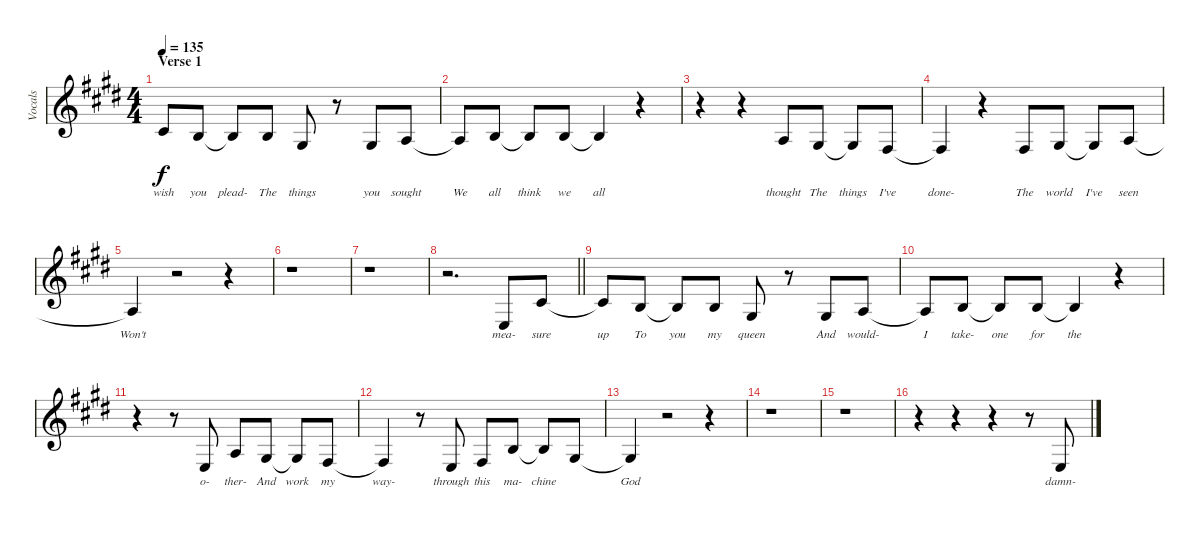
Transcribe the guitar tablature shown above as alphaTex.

\track ("Vocals" "Vocals") {instrument oboe}
\staff {score}
\tuning (E4 B3 G3 D3 A2 E2) {hide}
\ts (4 4)
\section ("" "Verse 1")
\tempo 135
\clef g2
\ks c#minor
6.3{t}.8{lyrics (0 "wish") lyrics (1 "") lyrics (2 "") lyrics (3 "") lyrics (4 "") dy f} 4.3.8{lyrics (0 "you") lyrics (1 "") lyrics (2 "") lyrics (3 "") lyrics (4 "")} 4.3{t}.8{lyrics (0 "plead-") lyrics (1 "") lyrics (2 "") lyrics (3 "") lyrics (4 "")} 4.3.8{lyrics (0 "The") lyrics (1 "") lyrics (2 "") lyrics (3 "") lyrics (4 "")} 1.3.8{lyrics (0 "things") lyrics (1 "") lyrics (2 "") lyrics (3 "") lyrics (4 "")} r.8 1.3.8{lyrics (0 "you") lyrics (1 "") lyrics (2 "") lyrics (3 "") lyrics (4 "")} 2.3.8{lyrics (0 "sought") lyrics (1 "") lyrics (2 "") lyrics (3 "") lyrics (4 "")} |
2.3{t}.8{lyrics (0 "We") lyrics (1 "") lyrics (2 "") lyrics (3 "") lyrics (4 "")} 4.3.8{lyrics (0 "all") lyrics (1 "") lyrics (2 "") lyrics (3 "") lyrics (4 "")} 4.3{t}.8{lyrics (0 "think") lyrics (1 "") lyrics (2 "") lyrics (3 "") lyrics (4 "")} 4.3.8{lyrics (0 "we") lyrics (1 "") lyrics (2 "") lyrics (3 "") lyrics (4 "")} 4.3{t}.4{lyrics (0 "all") lyrics (1 "") lyrics (2 "") lyrics (3 "") lyrics (4 "")} r.4 |
r.4 r.4 2.3.8{lyrics (0 "thought") lyrics (1 "") lyrics (2 "") lyrics (3 "") lyrics (4 "")} 1.3.8{lyrics (0 "The") lyrics (1 "") lyrics (2 "") lyrics (3 "") lyrics (4 "")} 1.3{t}.8{lyrics (0 "things") lyrics (1 "") lyrics (2 "") lyrics (3 "") lyrics (4 "")} 4.4.8{lyrics (0 "I've") lyrics (1 "") lyrics (2 "") lyrics (3 "") lyrics (4 "")} |
4.4{t}.4{lyrics (0 "done-") lyrics (1 "") lyrics (2 "") lyrics (3 "") lyrics (4 "")} r.4 4.4.8{lyrics (0 "The") lyrics (1 "") lyrics (2 "") lyrics (3 "") lyrics (4 "")} 1.3.8{lyrics (0 "world") lyrics (1 "") lyrics (2 "") lyrics (3 "") lyrics (4 "")} 1.3{t}.8{lyrics (0 "I've") lyrics (1 "") lyrics (2 "") lyrics (3 "") lyrics (4 "")} 2.3.8{lyrics (0 "seen") lyrics (1 "") lyrics (2 "") lyrics (3 "") lyrics (4 "")} |
2.3{t}.4{lyrics (0 "Won't") lyrics (1 "") lyrics (2 "") lyrics (3 "") lyrics (4 "")} r.2 r.4 |
r.1 |
r.1 |
\barLineRight lightlight
r.2{d} 2.4.8{lyrics (0 "mea-") lyrics (1 "") lyrics (2 "") lyrics (3 "") lyrics (4 "")} 6.3.8{lyrics (0 "sure") lyrics (1 "") lyrics (2 "") lyrics (3 "") lyrics (4 "")} |
6.3{t}.8{lyrics (0 "up") lyrics (1 "") lyrics (2 "") lyrics (3 "") lyrics (4 "")} 4.3.8{lyrics (0 "To") lyrics (1 "") lyrics (2 "") lyrics (3 "") lyrics (4 "")} 4.3{t}.8{lyrics (0 "you") lyrics (1 "") lyrics (2 "") lyrics (3 "") lyrics (4 "")} 4.3.8{lyrics (0 "my") lyrics (1 "") lyrics (2 "") lyrics (3 "") lyrics (4 "")} 1.3.8{lyrics (0 "queen") lyrics (1 "") lyrics (2 "") lyrics (3 "") lyrics (4 "")} r.8 1.3.8{lyrics (0 "And") lyrics (1 "") lyrics (2 "") lyrics (3 "") lyrics (4 "")} 2.3.8{lyrics (0 "would-") lyrics (1 "") lyrics (2 "") lyrics (3 "") lyrics (4 "")} |
2.3{t}.8{lyrics (0 "I") lyrics (1 "") lyrics (2 "") lyrics (3 "") lyrics (4 "")} 4.3.8{lyrics (0 "take-") lyrics (1 "") lyrics (2 "") lyrics (3 "") lyrics (4 "")} 4.3{t}.8{lyrics (0 "one") lyrics (1 "") lyrics (2 "") lyrics (3 "") lyrics (4 "")} 4.3.8{lyrics (0 "for") lyrics (1 "") lyrics (2 "") lyrics (3 "") lyrics (4 "")} 4.3{t}.4{lyrics (0 "the") lyrics (1 "") lyrics (2 "") lyrics (3 "") lyrics (4 "")} r.4 |
r.4 r.8 2.4.8{lyrics (0 "o-") lyrics (1 "") lyrics (2 "") lyrics (3 "") lyrics (4 "")} 2.3.8{lyrics (0 "ther-") lyrics (1 "") lyrics (2 "") lyrics (3 "") lyrics (4 "")} 1.3.8{lyrics (0 "And") lyrics (1 "") lyrics (2 "") lyrics (3 "") lyrics (4 "")} 1.3{t}.8{lyrics (0 "work") lyrics (1 "") lyrics (2 "") lyrics (3 "") lyrics (4 "")} 4.4.8{lyrics (0 "my") lyrics (1 "") lyrics (2 "") lyrics (3 "") lyrics (4 "")} |
4.4{t}.4{lyrics (0 "way-") lyrics (1 "") lyrics (2 "") lyrics (3 "") lyrics (4 "")} r.8 2.4.8{lyrics (0 "through") lyrics (1 "") lyrics (2 "") lyrics (3 "") lyrics (4 "")} 4.4.8{lyrics (0 "this") lyrics (1 "") lyrics (2 "") lyrics (3 "") lyrics (4 "")} 4.3.8{lyrics (0 "ma-") lyrics (1 "") lyrics (2 "") lyrics (3 "") lyrics (4 "")} 4.3{t}.8{lyrics (0 "chine") lyrics (1 "") lyrics (2 "") lyrics (3 "") lyrics (4 "")} 1.3.8{lyrics (0 "") lyrics (1 "") lyrics (2 "") lyrics (3 "") lyrics (4 "")} |
1.3{t}.4{lyrics (0 "God") lyrics (1 "") lyrics (2 "") lyrics (3 "") lyrics (4 "")} r.2 r.4 |
r.1 |
r.1 |
r.4 r.4 r.4 r.8 2.4.8{lyrics (0 "damn-") lyrics (1 "") lyrics (2 "") lyrics (3 "") lyrics (4 "")}
